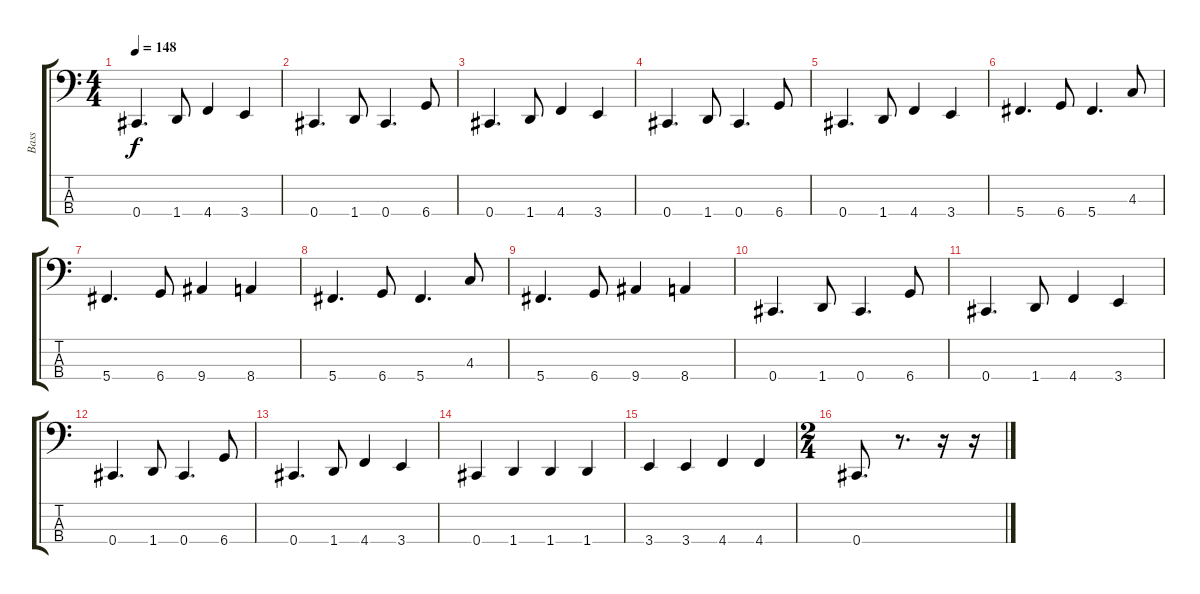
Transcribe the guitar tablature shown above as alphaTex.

\track ("Bass" "Bass") {instrument electricbasspick}
\staff {score tabs}
\tuning (Gb2 Db2 Ab1 Db1) {hide}
\ts (4 4)
\tempo 148
\clef f4
\ks c
0.4.4{d dy f} 1.4.8 4.4.4 3.4.4 |
0.4.4{d} 1.4.8 0.4.4{d} 6.4.8 |
0.4.4{d} 1.4.8 4.4.4 3.4.4 |
0.4.4{d} 1.4.8 0.4.4{d} 6.4.8 |
0.4.4{d} 1.4.8 4.4.4 3.4.4 |
5.4.4{d} 6.4.8 5.4.4{d} 4.3.8 |
5.4.4{d} 6.4.8 9.4.4 8.4.4 |
5.4.4{d} 6.4.8 5.4.4{d} 4.3.8 |
5.4.4{d} 6.4.8 9.4.4 8.4.4 |
0.4.4{d} 1.4.8 0.4.4{d} 6.4.8 |
0.4.4{d} 1.4.8 4.4.4 3.4.4 |
0.4.4{d} 1.4.8 0.4.4{d} 6.4.8 |
0.4.4{d} 1.4.8 4.4.4 3.4.4 |
0.4.4 1.4.4 1.4.4 1.4.4 |
3.4.4 3.4.4 4.4.4 4.4.4 |
\ts (2 4)
0.4.8{d} r.8{d} r.16 r.16
